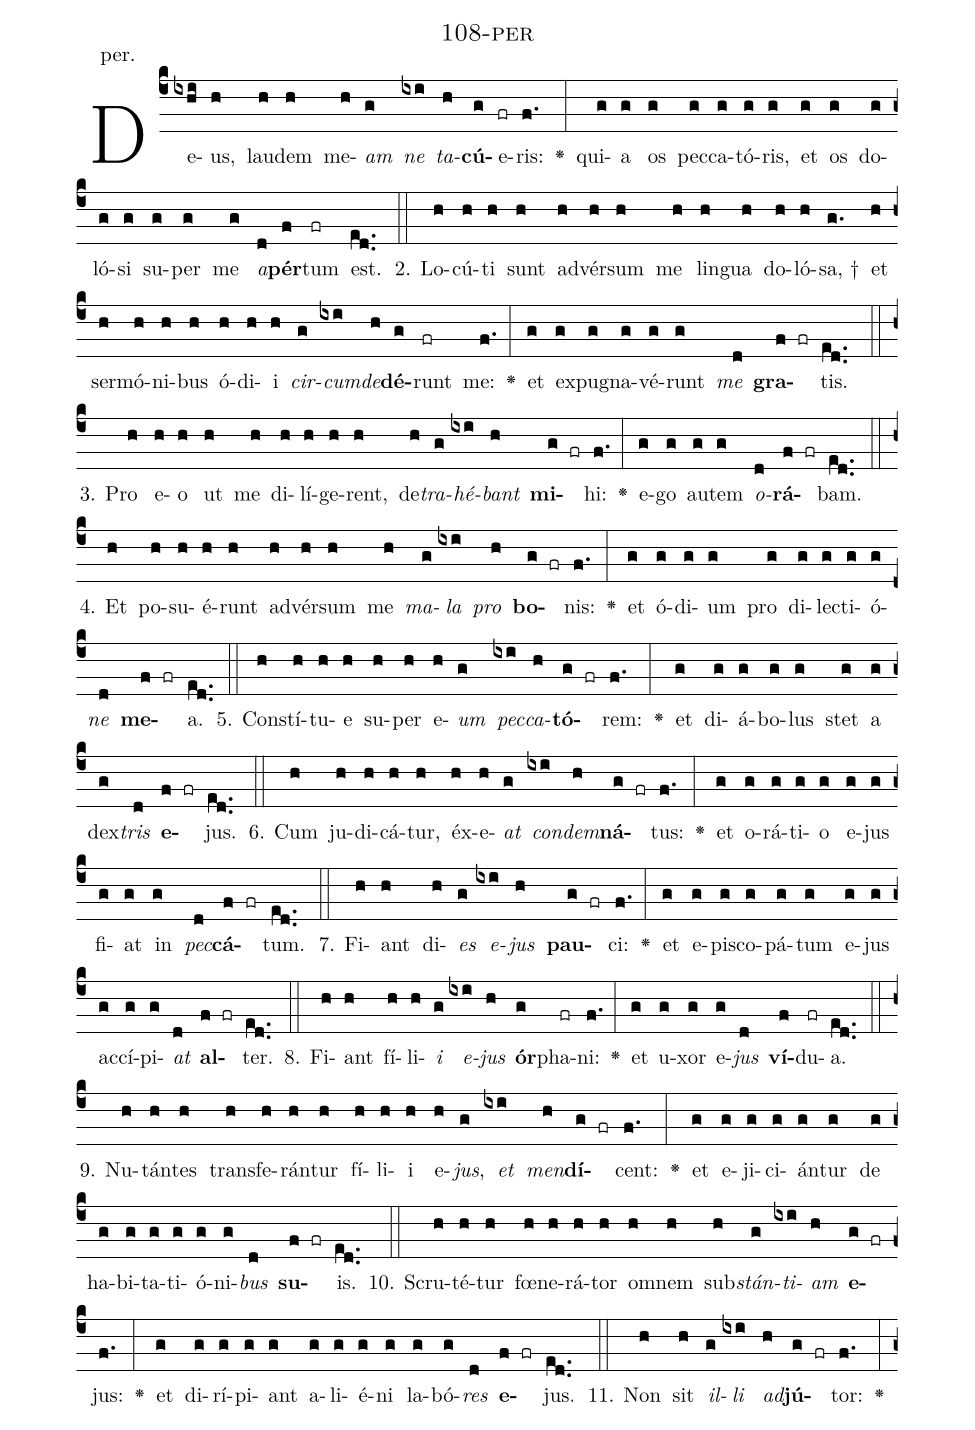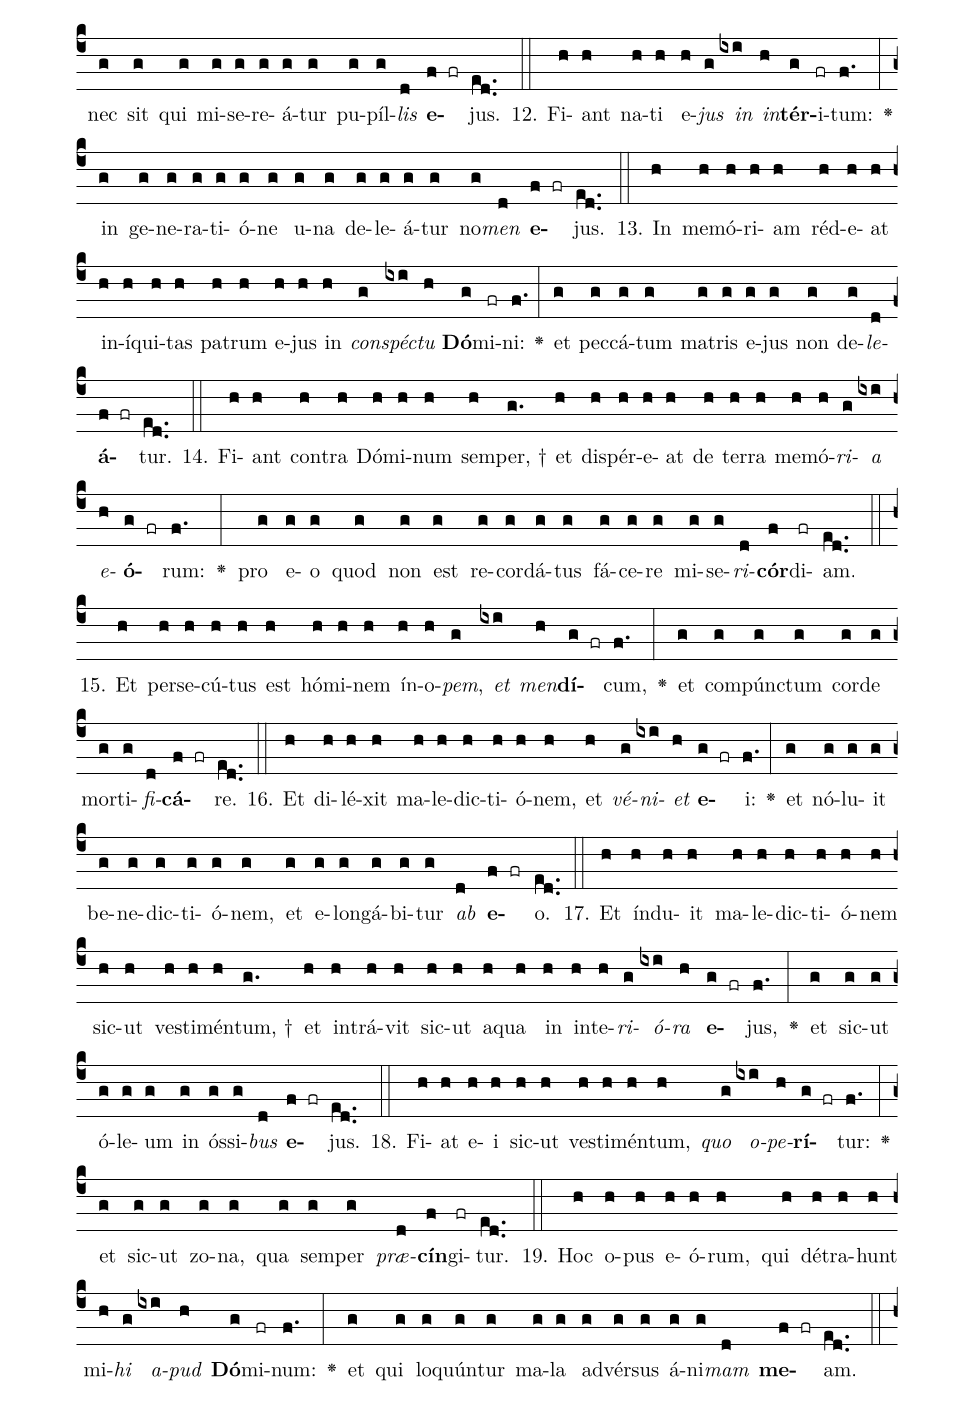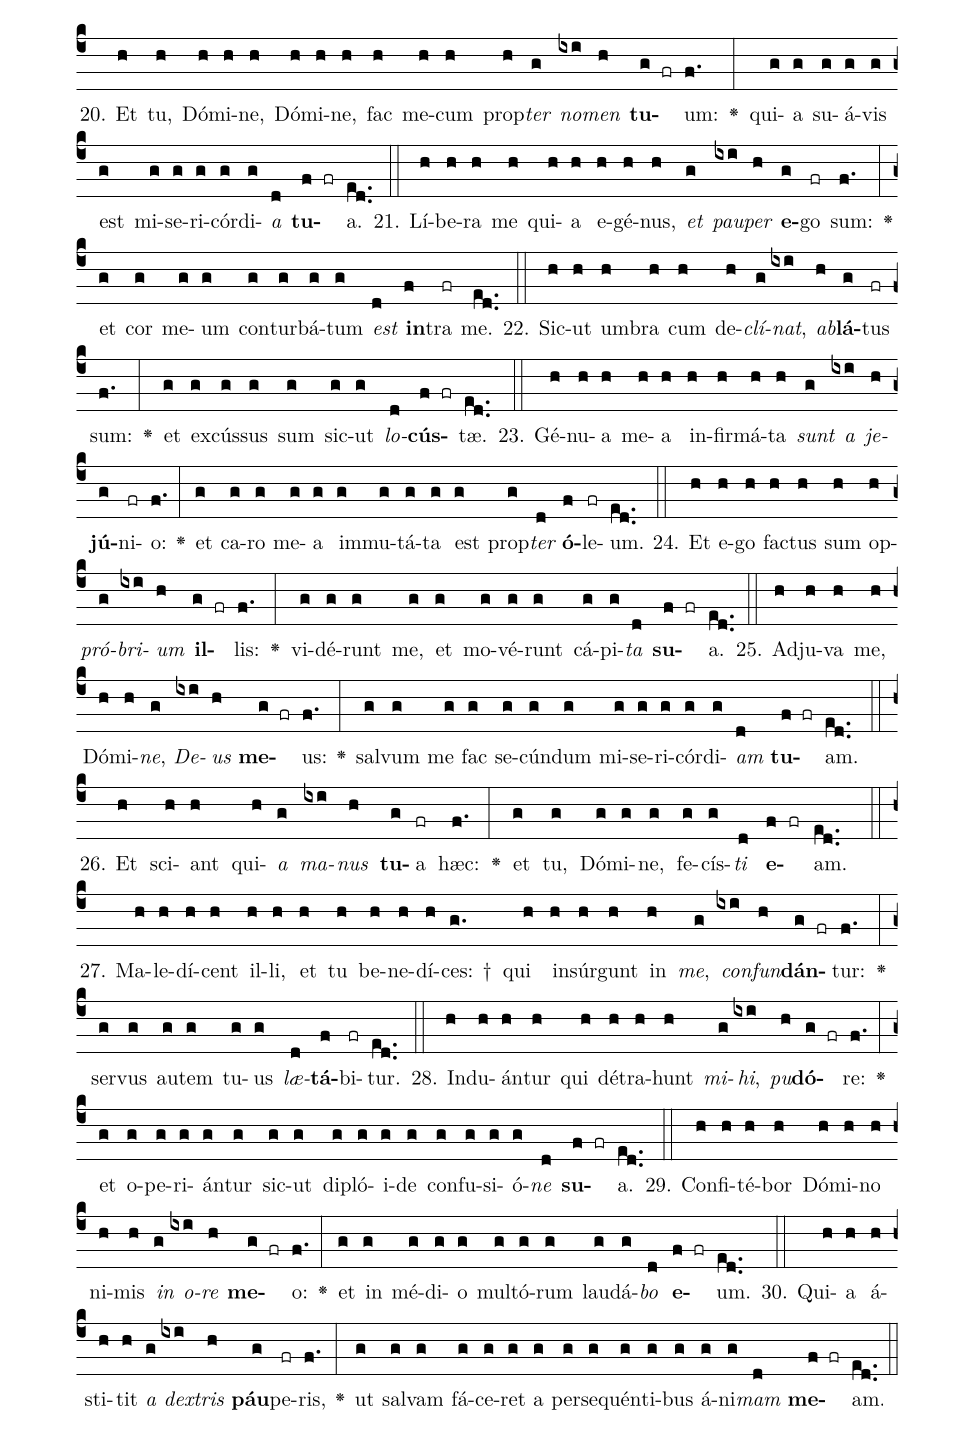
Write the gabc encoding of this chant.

name: 108-per;
annotation: per.;
%%
(c4)De(ixhi)us,(h) lau(h)dem(h) me(h)<i>am</i>(g) <i>ne</i>(ixi) <i>ta</i>(h)<b>cú</b>(g)e(fr)ris:(f.) <v>\greheightstar</v>(:) qui(g)a(g) os(g) pec(g)ca(g)tó(g)ris,(g) et(g) os(g) do(g)ló(g)si(g) su(g)per(g) me(g) <i>a</i>(d)<b>pér</b>(f)tum(fr) est.(ed..) (::)
2. Lo(h)cú(h)ti(h) sunt(h) ad(h)vér(h)sum(h) me(h) lin(h)gua(h) do(h)ló(h)sa, †(g.) et(h) ser(h)mó(h)ni(h)bus(h) ó(h)di(h)i(h) <i>cir</i>(g)<i>cum</i>(ixi)<i>de</i>(h)<b>dé</b>(g)runt(fr) me:(f.) <v>\greheightstar</v>(:) et(g) ex(g)pu(g)gna(g)vé(g)runt(g) <i>me</i>(d) <b>gra</b>(f fr)tis.(ed..) (::)
3. Pro(h) e(h)o(h) ut(h) me(h) di(h)lí(h)ge(h)rent,(h) de(h)<i>tra</i>(g)<i>hé</i>(ixi)<i>bant</i>(h) <b>mi</b>(g fr)hi:(f.) <v>\greheightstar</v>(:) e(g)go(g) au(g)tem(g) <i>o</i>(d)<b>rá</b>(f fr)bam.(ed..) (::)
4. Et(h) po(h)su(h)é(h)runt(h) ad(h)vér(h)sum(h) me(h) <i>ma</i>(g)<i>la</i>(ixi) <i>pro</i>(h) <b>bo</b>(g fr)nis:(f.) <v>\greheightstar</v>(:) et(g) ó(g)di(g)um(g) pro(g) di(g)lec(g)ti(g)ó(g)<i>ne</i>(d) <b>me</b>(f fr)a.(ed..) (::)
5. Con(h)stí(h)tu(h)e(h) su(h)per(h) e(h)<i>um</i>(g) <i>pec</i>(ixi)<i>ca</i>(h)<b>tó</b>(g fr)rem:(f.) <v>\greheightstar</v>(:) et(g) di(g)á(g)bo(g)lus(g) stet(g) a(g) dex(g)<i>tris</i>(d) <b>e</b>(f fr)jus.(ed..) (::)
6. Cum(h) ju(h)di(h)cá(h)tur,(h) éx(h)e(h)<i>at</i>(g) <i>con</i>(ixi)<i>dem</i>(h)<b>ná</b>(g fr)tus:(f.) <v>\greheightstar</v>(:) et(g) o(g)rá(g)ti(g)o(g) e(g)jus(g) fi(g)at(g) in(g) <i>pec</i>(d)<b>cá</b>(f fr)tum.(ed..) (::)
7. Fi(h)ant(h) di(h)<i>es</i>(g) <i>e</i>(ixi)<i>jus</i>(h) <b>pau</b>(g fr)ci:(f.) <v>\greheightstar</v>(:) et(g) e(g)pis(g)co(g)pá(g)tum(g) e(g)jus(g) ac(g)cí(g)pi(g)<i>at</i>(d) <b>al</b>(f fr)ter.(ed..) (::)
8. Fi(h)ant(h) fí(h)li(h)<i>i</i>(g) <i>e</i>(ixi)<i>jus</i>(h) <b>ór</b>(g)pha(fr)ni:(f.) <v>\greheightstar</v>(:) et(g) u(g)xor(g) e(g)<i>jus</i>(d) <b>ví</b>(f)du(fr)a.(ed..) (::)
9. Nu(h)tán(h)tes(h) trans(h)fe(h)rán(h)tur(h) fí(h)li(h)i(h) e(h)<i>jus</i>,(g) <i>et</i>(ixi) <i>men</i>(h)<b>dí</b>(g fr)cent:(f.) <v>\greheightstar</v>(:) et(g) e(g)ji(g)ci(g)án(g)tur(g) de(g) ha(g)bi(g)ta(g)ti(g)ó(g)ni(g)<i>bus</i>(d) <b>su</b>(f fr)is.(ed..) (::)
10. Scru(h)té(h)tur(h) fœ(h)ne(h)rá(h)tor(h) om(h)nem(h) sub(h)<i>stán</i>(g)<i>ti</i>(ixi)<i>am</i>(h) <b>e</b>(g fr)jus:(f.) <v>\greheightstar</v>(:) et(g) di(g)rí(g)pi(g)ant(g) a(g)li(g)é(g)ni(g) la(g)bó(g)<i>res</i>(d) <b>e</b>(f fr)jus.(ed..) (::)
11. Non(h) sit(h) <i>il</i>(g)<i>li</i>(ixi) <i>ad</i>(h)<b>jú</b>(g fr)tor:(f.) <v>\greheightstar</v>(:) nec(g) sit(g) qui(g) mi(g)se(g)re(g)á(g)tur(g) pu(g)píl(g)<i>lis</i>(d) <b>e</b>(f fr)jus.(ed..) (::)
12. Fi(h)ant(h) na(h)ti(h) e(h)<i>jus</i>(g) <i>in</i>(ixi) <i>in</i>(h)<b>tér</b>(g)i(fr)tum:(f.) <v>\greheightstar</v>(:) in(g) ge(g)ne(g)ra(g)ti(g)ó(g)ne(g) u(g)na(g) de(g)le(g)á(g)tur(g) no(g)<i>men</i>(d) <b>e</b>(f fr)jus.(ed..) (::)
13. In(h) me(h)mó(h)ri(h)am(h) réd(h)e(h)at(h) in(h)í(h)qui(h)tas(h) pa(h)trum(h) e(h)jus(h) in(h) <i>con</i>(g)<i>spéc</i>(ixi)<i>tu</i>(h) <b>Dó</b>(g)mi(fr)ni:(f.) <v>\greheightstar</v>(:) et(g) pec(g)cá(g)tum(g) ma(g)tris(g) e(g)jus(g) non(g) de(g)<i>le</i>(d)<b>á</b>(f fr)tur.(ed..) (::)
14. Fi(h)ant(h) con(h)tra(h) Dó(h)mi(h)num(h) sem(h)per, †(g.) et(h) dis(h)pér(h)e(h)at(h) de(h) ter(h)ra(h) me(h)mó(h)<i>ri</i>(g)<i>a</i>(ixi) <i>e</i>(h)<b>ó</b>(g fr)rum:(f.) <v>\greheightstar</v>(:) pro(g) e(g)o(g) quod(g) non(g) est(g) re(g)cor(g)dá(g)tus(g) fá(g)ce(g)re(g) mi(g)se(g)<i>ri</i>(d)<b>cór</b>(f)di(fr)am.(ed..) (::)
15. Et(h) per(h)se(h)cú(h)tus(h) est(h) hó(h)mi(h)nem(h) ín(h)o(h)<i>pem</i>,(g) <i>et</i>(ixi) <i>men</i>(h)<b>dí</b>(g fr)cum,(f.) <v>\greheightstar</v>(:) et(g) com(g)púnc(g)tum(g) cor(g)de(g) mor(g)ti(g)<i>fi</i>(d)<b>cá</b>(f fr)re.(ed..) (::)
16. Et(h) di(h)lé(h)xit(h) ma(h)le(h)dic(h)ti(h)ó(h)nem,(h) et(h) <i>vé</i>(g)<i>ni</i>(ixi)<i>et</i>(h) <b>e</b>(g fr)i:(f.) <v>\greheightstar</v>(:) et(g) nó(g)lu(g)it(g) be(g)ne(g)dic(g)ti(g)ó(g)nem,(g) et(g) e(g)lon(g)gá(g)bi(g)tur(g) <i>ab</i>(d) <b>e</b>(f fr)o.(ed..) (::)
17. Et(h) índ(h)u(h)it(h) ma(h)le(h)dic(h)ti(h)ó(h)nem(h) sic(h)ut(h) ves(h)ti(h)mén(h)tum, †(g.) et(h) in(h)trá(h)vit(h) sic(h)ut(h) a(h)qua(h) in(h) in(h)te(h)<i>ri</i>(g)<i>ó</i>(ixi)<i>ra</i>(h) <b>e</b>(g fr)jus,(f.) <v>\greheightstar</v>(:) et(g) sic(g)ut(g) ó(g)le(g)um(g) in(g) ós(g)si(g)<i>bus</i>(d) <b>e</b>(f fr)jus.(ed..) (::)
18. Fi(h)at(h) e(h)i(h) sic(h)ut(h) ves(h)ti(h)mén(h)tum,(h) <i>quo</i>(g) <i>o</i>(ixi)<i>pe</i>(h)<b>rí</b>(g fr)tur:(f.) <v>\greheightstar</v>(:) et(g) sic(g)ut(g) zo(g)na,(g) qua(g) sem(g)per(g) <i>præ</i>(d)<b>cín</b>(f)gi(fr)tur.(ed..) (::)
19. Hoc(h) o(h)pus(h) e(h)ó(h)rum,(h) qui(h) dé(h)tra(h)hunt(h) mi(h)<i>hi</i>(g) <i>a</i>(ixi)<i>pud</i>(h) <b>Dó</b>(g)mi(fr)num:(f.) <v>\greheightstar</v>(:) et(g) qui(g) lo(g)quún(g)tur(g) ma(g)la(g) ad(g)vér(g)sus(g) á(g)ni(g)<i>mam</i>(d) <b>me</b>(f fr)am.(ed..) (::)
20. Et(h) tu,(h) Dó(h)mi(h)ne,(h) Dó(h)mi(h)ne,(h) fac(h) me(h)cum(h) prop(h)<i>ter</i>(g) <i>no</i>(ixi)<i>men</i>(h) <b>tu</b>(g fr)um:(f.) <v>\greheightstar</v>(:) qui(g)a(g) su(g)á(g)vis(g) est(g) mi(g)se(g)ri(g)cór(g)di(g)<i>a</i>(d) <b>tu</b>(f fr)a.(ed..) (::)
21. Lí(h)be(h)ra(h) me(h) qui(h)a(h) e(h)gé(h)nus,(h) <i>et</i>(g) <i>pau</i>(ixi)<i>per</i>(h) <b>e</b>(g)go(fr) sum:(f.) <v>\greheightstar</v>(:) et(g) cor(g) me(g)um(g) con(g)tur(g)bá(g)tum(g) <i>est</i>(d) <b>in</b>(f)tra(fr) me.(ed..) (::)
22. Sic(h)ut(h) um(h)bra(h) cum(h) de(h)<i>clí</i>(g)<i>nat</i>,(ixi) <i>ab</i>(h)<b>lá</b>(g)tus(fr) sum:(f.) <v>\greheightstar</v>(:) et(g) ex(g)cús(g)sus(g) sum(g) sic(g)ut(g) <i>lo</i>(d)<b>cús</b>(f fr)tæ.(ed..) (::)
23. Gé(h)nu(h)a(h) me(h)a(h) in(h)fir(h)má(h)ta(h) <i>sunt</i>(g) <i>a</i>(ixi) <i>je</i>(h)<b>jú</b>(g)ni(fr)o:(f.) <v>\greheightstar</v>(:) et(g) ca(g)ro(g) me(g)a(g) im(g)mu(g)tá(g)ta(g) est(g) prop(g)<i>ter</i>(d) <b>ó</b>(f)le(fr)um.(ed..) (::)
24. Et(h) e(h)go(h) fac(h)tus(h) sum(h) op(h)<i>pró</i>(g)<i>bri</i>(ixi)<i>um</i>(h) <b>il</b>(g fr)lis:(f.) <v>\greheightstar</v>(:) vi(g)dé(g)runt(g) me,(g) et(g) mo(g)vé(g)runt(g) cá(g)pi(g)<i>ta</i>(d) <b>su</b>(f fr)a.(ed..) (::)
25. Ad(h)ju(h)va(h) me,(h) Dó(h)mi(h)<i>ne</i>,(g) <i>De</i>(ixi)<i>us</i>(h) <b>me</b>(g fr)us:(f.) <v>\greheightstar</v>(:) sal(g)vum(g) me(g) fac(g) se(g)cún(g)dum(g) mi(g)se(g)ri(g)cór(g)di(g)<i>am</i>(d) <b>tu</b>(f fr)am.(ed..) (::)
26. Et(h) sci(h)ant(h) qui(h)<i>a</i>(g) <i>ma</i>(ixi)<i>nus</i>(h) <b>tu</b>(g)a(fr) hæc:(f.) <v>\greheightstar</v>(:) et(g) tu,(g) Dó(g)mi(g)ne,(g) fe(g)cís(g)<i>ti</i>(d) <b>e</b>(f fr)am.(ed..) (::)
27. Ma(h)le(h)dí(h)cent(h) il(h)li,(h) et(h) tu(h) be(h)ne(h)dí(h)ces: †(g.) qui(h) in(h)súr(h)gunt(h) in(h) <i>me</i>,(g) <i>con</i>(ixi)<i>fun</i>(h)<b>dán</b>(g fr)tur:(f.) <v>\greheightstar</v>(:) ser(g)vus(g) au(g)tem(g) tu(g)us(g) <i>læ</i>(d)<b>tá</b>(f)bi(fr)tur.(ed..) (::)
28. Ind(h)u(h)án(h)tur(h) qui(h) dé(h)tra(h)hunt(h) <i>mi</i>(g)<i>hi</i>,(ixi) <i>pu</i>(h)<b>dó</b>(g fr)re:(f.) <v>\greheightstar</v>(:) et(g) o(g)pe(g)ri(g)án(g)tur(g) sic(g)ut(g) di(g)pló(g)i(g)de(g) con(g)fu(g)si(g)ó(g)<i>ne</i>(d) <b>su</b>(f fr)a.(ed..) (::)
29. Con(h)fi(h)té(h)bor(h) Dó(h)mi(h)no(h) ni(h)mis(h) <i>in</i>(g) <i>o</i>(ixi)<i>re</i>(h) <b>me</b>(g fr)o:(f.) <v>\greheightstar</v>(:) et(g) in(g) mé(g)di(g)o(g) mul(g)tó(g)rum(g) lau(g)dá(g)<i>bo</i>(d) <b>e</b>(f fr)um.(ed..) (::)
30. Qui(h)a(h) á(h)sti(h)tit(h) <i>a</i>(g) <i>dex</i>(ixi)<i>tris</i>(h) <b>páu</b>(g)pe(fr)ris,(f.) <v>\greheightstar</v>(:) ut(g) sal(g)vam(g) fá(g)ce(g)ret(g) a(g) per(g)se(g)quén(g)ti(g)bus(g) á(g)ni(g)<i>mam</i>(d) <b>me</b>(f fr)am.(ed..) (::)
